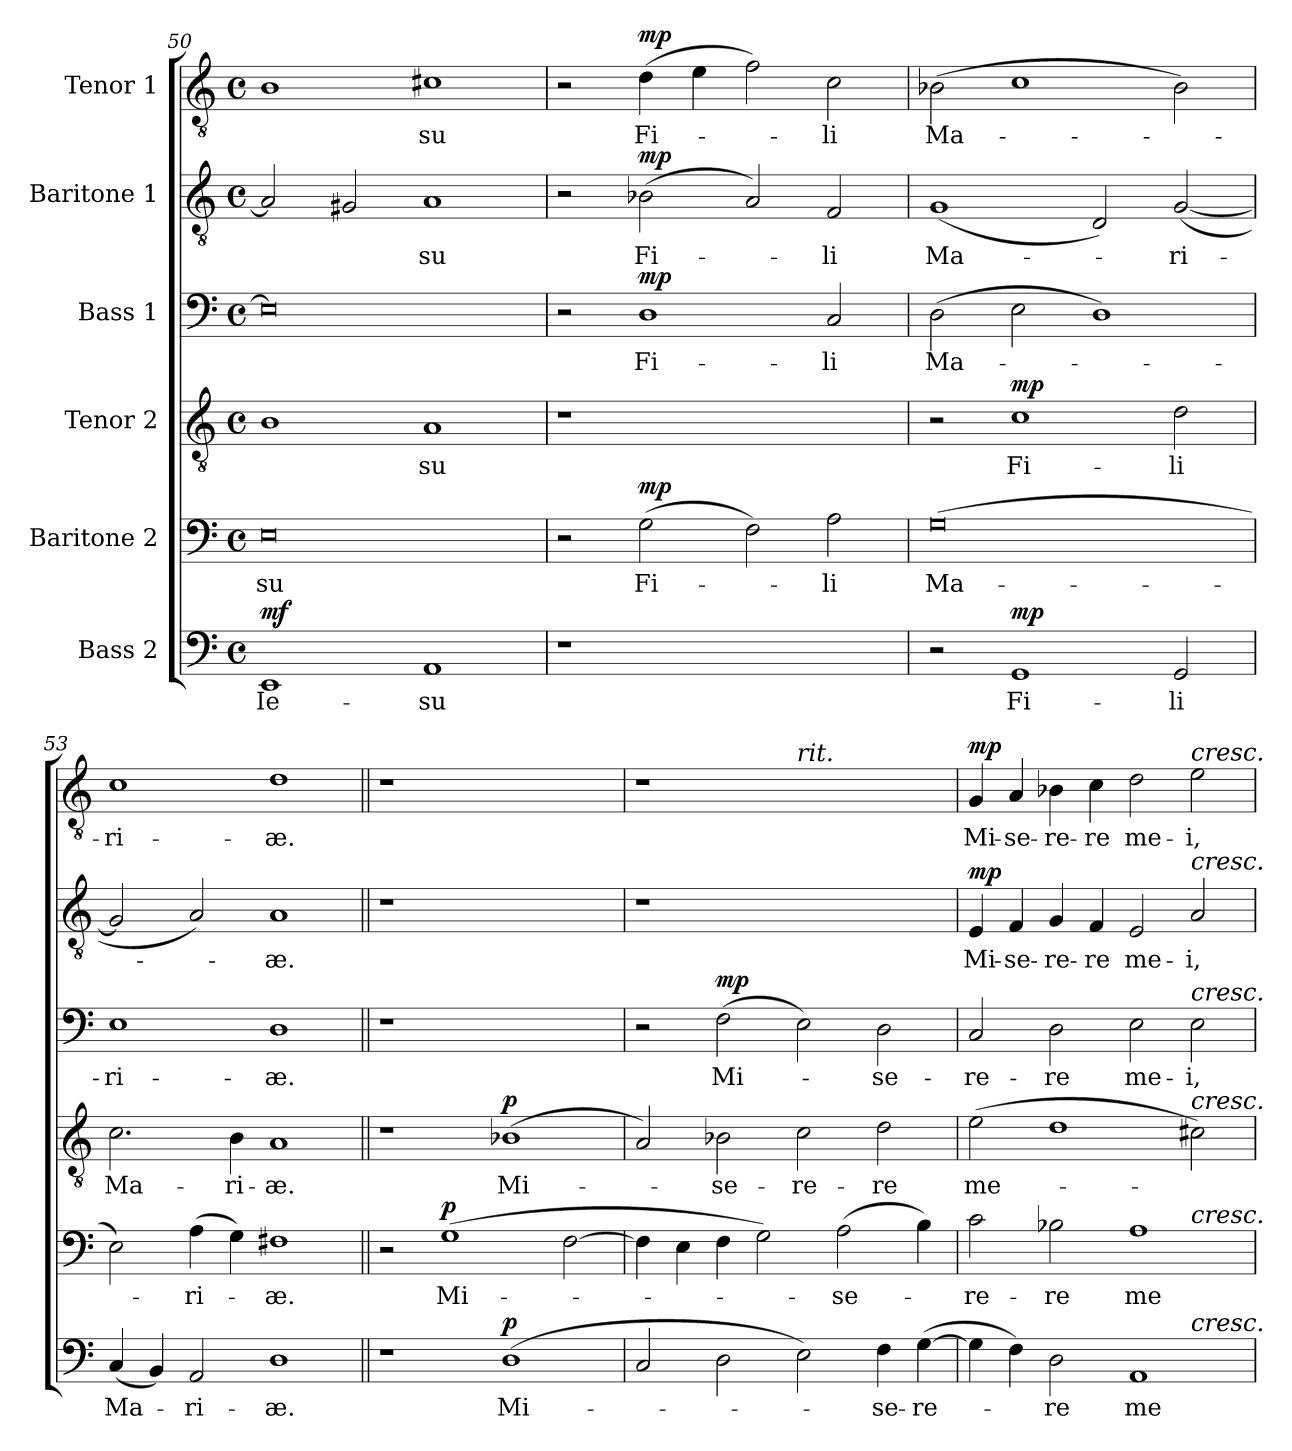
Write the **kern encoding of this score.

**kern	**text	**dynam	**kern	**text	**dynam	**kern	**text	**dynam	**kern	**text	**dynam	**kern	**text	**dynam	**kern	**text	**dynam
*part6	*part6	*part6	*part5	*part5	*part5	*part4	*part4	*part4	*part3	*part3	*part3	*part2	*part2	*part2	*part1	*part1	*part1
*staff6	*staff6	*staff6	*staff5	*staff5	*staff5	*staff4	*staff4	*staff4	*staff3	*staff3	*staff3	*staff2	*staff2	*staff2	*staff1	*staff1	*staff1
*I"Bass 2	*	*	*I"Baritone 2	*	*	*I"Tenor 2	*	*	*I"Bass 1	*	*	*I"Baritone 1	*	*	*I"Tenor 1	*	*
*clefF4	*	*	*clefF4	*	*	*clefGv2	*	*	*clefF4	*	*	*clefGv2	*	*	*clefGv2	*	*
*k[]	*	*	*k[]	*	*	*k[]	*	*	*k[]	*	*	*k[]	*	*	*k[]	*	*
*C:	*	*	*C:	*	*	*C:	*	*	*C:	*	*	*C:	*	*	*C:	*	*
*M4/4	*	*	*M4/4	*	*	*M4/4	*	*	*M4/4	*	*	*M4/4	*	*	*M4/4	*	*
*met(c)	*	*	*met(c)	*	*	*met(c)	*	*	*met(c)	*	*	*met(c)	*	*	*met(c)	*	*
=50	=50	=50	=50	=50	=50	=50	=50	=50	=50	=50	=50	=50	=50	=50	=50	=50	=50
!	!LO:LY:b	!LO:DY:a	!	!LO:LY:b	!	!	!	!	!	!	!	!	!	!	!	!	!
1EE	Ie-	mf	0E	-su	.	1B	.	.	0E]	.	.	2A/]	.	.	1B	.	.
.	.	.	.	.	.	.	.	.	.	.	.	2G#X/	.	.	.	.	.
!	!LO:LY:b	!	!	!	!	!	!LO:LY:b	!	!	!	!	!	!LO:LY:b	!	!	!LO:LY:b	!
1AA	-su	.	.	.	.	1A	-su	.	.	.	.	1A	su	.	1c#X	-su	.
!!LO:PB:g=z
=51	=51	=51	=51	=51	=51	=51	=51	=51	=51	=51	=51	=51	=51	=51	=51	=51	=51
1r	.	.	2r	.	.	1r	.	.	2r	.	.	2r	.	.	2r	.	.
!	!	!	!	!LO:LY:b	!LO:DY:a	!	!	!	!	!LO:LY:b	!LO:DY:a	!	!LO:LY:b	!LO:DY:a	!	!LO:LY:b	!LO:DY:a
.	.	.	(>2G\	Fi-	mp	.	.	.	1D	Fi-	mp	(>2B-X\	Fi-	mp	(>4d\	Fi-	mp
.	.	.	.	.	.	.	.	.	.	.	.	.	.	.	4e\	.	.
1ryy	.	.	2F\)	.	.	1ryy	.	.	.	.	.	2A/)	.	.	2f\)	.	.
!	!	!	!	!LO:LY:b	!	!	!	!	!	!LO:LY:b	!	!	!LO:LY:b	!	!	!LO:LY:b	!
.	.	.	2A\	-li	.	.	.	.	2C/	-li	.	2F/	-li	.	2c\	-li	.
=52	=52	=52	=52	=52	=52	=52	=52	=52	=52	=52	=52	=52	=52	=52	=52	=52	=52
!	!	!	!	!LO:LY:b	!	!	!	!	!	!LO:LY:b	!	!	!LO:LY:b	!	!	!LO:LY:b	!
2r	.	.	(>0G	Ma-	.	2r	.	.	(>2D\	Ma-	.	(<1G	Ma-	.	(>2B-X\	Ma-	.
!	!LO:LY:b	!LO:DY:a	!	!	!	!	!LO:LY:b	!LO:DY:a	!	!	!	!	!	!	!	!	!
1GG	Fi-	mp	.	.	.	1c	Fi-	mp	2E\	.	.	.	.	.	1c	.	.
.	.	.	.	.	.	.	.	.	1D)	.	.	2D/)	.	.	.	.	.
!	!LO:LY:b	!	!	!	!	!	!LO:LY:b	!	!	!	!	!	!LO:LY:b	!	!	!	!
2GG/	-li	.	.	.	.	2d\	-li	.	.	.	.	(<[2G/	-ri-	.	2B-\)	.	.
=53	=53	=53	=53	=53	=53	=53	=53	=53	=53	=53	=53	=53	=53	=53	=53	=53	=53
!	!LO:LY:b	!	!	!	!	!	!LO:LY:b	!	!	!LO:LY:b	!	!	!	!	!	!LO:LY:b	!
(<4C/	Ma-	.	2E\)	.	.	2.c\	Ma-	.	1E	-ri-	.	2G/]	.	.	1c	-ri-	.
4BB/)	.	.	.	.	.	.	.	.	.	.	.	.	.	.	.	.	.
!	!LO:LY:b	!	!	!LO:LY:b	!	!	!	!	!	!	!	!	!	!	!	!	!
2AA/	-ri-	.	(>4A\	-ri-	.	.	.	.	.	.	.	2A/)	.	.	.	.	.
!	!	!	!	!	!	!	!LO:LY:b	!	!	!	!	!	!	!	!	!	!
.	.	.	4G\)	.	.	4B\	-ri-	.	.	.	.	.	.	.	.	.	.
!	!LO:LY:b	!	!	!LO:LY:b	!	!	!LO:LY:b	!	!	!LO:LY:b	!	!	!LO:LY:b	!	!	!LO:LY:b	!
1D	-æ.	.	1F#X	-æ.	.	1A	-æ.	.	1D	-æ.	.	1A	-æ.	.	1d	-æ.	.
=54||	=54||	=54||	=54||	=54||	=54||	=54||	=54||	=54||	=54||	=54||	=54||	=54||	=54||	=54||	=54||	=54||	=54||
!!LO:REH:place=s1:a:B:fs=9.3:t=F
1r	.	.	2r	.	.	1r	.	.	1r	.	.	1r	.	.	1r	.	.
!	!	!	!	!LO:LY:b	!LO:DY:a	!	!	!	!	!	!	!	!	!	!	!	!
.	.	.	(>1G	Mi-	p	.	.	.	.	.	.	.	.	.	.	.	.
!	!LO:LY:b	!LO:DY:a	!	!	!	!	!LO:LY:b	!LO:DY:a	!	!	!	!	!	!	!	!	!
(>1D	Mi-	p	.	.	.	(>1B-X	Mi-	p	1ryy	.	.	1ryy	.	.	1ryy	.	.
.	.	.	[2F\	.	.	.	.	.	.	.	.	.	.	.	.	.	.
=55	=55	=55	=55	=55	=55	=55	=55	=55	=55	=55	=55	=55	=55	=55	=55	=55	=55
2C/	.	.	4F\]	.	.	2A/)	.	.	2r	.	.	1r	.	.	1r	.	.
.	.	.	4E\	.	.	.	.	.	.	.	.	.	.	.	.	.	.
!	!	!	!	!	!	!	!LO:LY:b	!	!	!LO:LY:b	!LO:DY:a	!	!	!	!	!	!
2D\	.	.	4F\	.	.	2B-X\	-se-	.	(>2F\	Mi-	mp	.	.	.	.	.	.
.	.	.	2G\)	.	.	.	.	.	.	.	.	.	.	.	.	.	.
!	!	!	!	!	!	!	!	!	!	!	!	!	!	!	!LO:TX:a:i:t=rit.	!	!
!	!	!	!	!	!	!	!LO:LY:b	!	!	!	!	!	!	!	!	!	!
2E\)	.	.	.	.	.	2c\	-re-	.	2E\)	.	.	1ryy	.	.	1ryy	.	.
!	!	!	!	!LO:LY:b	!	!	!	!	!	!	!	!	!	!	!	!	!
.	.	.	(>2A\	-se-	.	.	.	.	.	.	.	.	.	.	.	.	.
!	!LO:LY:b	!	!	!	!	!	!LO:LY:b	!	!	!LO:LY:b	!	!	!	!	!	!	!
4F\	-se-	.	.	.	.	2d\	-re	.	2D\	-se-	.	.	.	.	.	.	.
!	!LO:LY:b	!	!	!	!	!	!	!	!	!	!	!	!	!	!	!	!
(>[4G\	-re-	.	4B\)	.	.	.	.	.	.	.	.	.	.	.	.	.	.
!!LO:LB:g=z
=56	=56	=56	=56	=56	=56	=56	=56	=56	=56	=56	=56	=56	=56	=56	=56	=56	=56
!	!	!	!	!LO:LY:b	!	!	!LO:LY:b	!	!	!LO:LY:b	!	!	!LO:LY:b	!LO:DY:a	!	!LO:LY:b	!LO:DY:a
*^	*	*	*^	*	*	*	*	*	*	*	*	*	*	*	*	*	*
4G\]	1.ryy	.	.	2c\	1.ryy	-re-	.	(>2e\	me-	.	2C/	-re-	.	4E/	Mi-	mp	4G/	Mi-	mp
!	!	!	!	!	!	!	!	!	!	!	!	!	!	!	!LO:LY:b	!	!	!LO:LY:b	!
4F\)	.	.	.	.	.	.	.	.	.	.	.	.	.	4F/	-se-	.	4A/	-se-	.
!	!	!LO:LY:b	!	!	!	!LO:LY:b	!	!	!	!	!	!LO:LY:b	!	!	!LO:LY:b	!	!	!LO:LY:b	!
2D\	.	-re	.	2B-X\	.	-re	.	1d	.	.	2D\	-re	.	4G/	-re-	.	4B-X\	-re-	.
!	!	!	!	!	!	!	!	!	!	!	!	!	!	!	!LO:LY:b	!	!	!LO:LY:b	!
.	.	.	.	.	.	.	.	.	.	.	.	.	.	4F/	-re	.	4c\	-re	.
!	!	!LO:LY:b	!	!	!	!LO:LY:b	!	!	!	!	!	!LO:LY:b	!	!	!LO:LY:b	!	!	!LO:LY:b	!
1AA	.	me-	.	1A	.	me-	.	.	.	.	2E\	me-	.	2E/	me-	.	2d\	me-	.
!	!	!	!	!	!	!	!	!	!	!	!	!	!	!	!	!	!LO:TX:a:i:t=cresc.	!	!
!	!	!	!	!	!	!	!	!	!	!	!	!	!	!LO:TX:a:i:t=cresc.	!	!	!	!	!
!	!	!	!	!	!	!	!	!	!	!	!LO:TX:a:i:t=cresc.	!	!	!	!	!	!	!	!
!	!	!	!	!	!	!	!	!LO:TX:a:i:t=cresc.	!	!	!	!	!	!	!	!	!	!	!
!	!	!	!	!	!LO:TX:a:i:t=cresc.	!	!	!	!	!	!	!	!	!	!	!	!	!	!
!	!LO:TX:a:i:t=cresc.	!	!	!	!	!	!	!	!	!	!	!	!	!	!	!	!	!	!
!	!	!	!	!	!	!	!	!	!	!	!	!LO:LY:b	!	!	!LO:LY:b	!	!	!LO:LY:b	!
.	2ryy	.	.	.	2ryy	.	.	2c#X\)	.	.	2E\	-i,	.	2A/	-i,	.	2e\	-i,	.
*v	*v	*	*	*	*	*	*	*	*	*	*	*	*	*	*	*	*	*	*
*	*	*	*v	*v	*	*	*	*	*	*	*	*	*	*	*	*	*	*
=	=	=	=	=	=	=	=	=	=	=	=	=	=	=	=	=	=
*-	*-	*-	*-	*-	*-	*-	*-	*-	*-	*-	*-	*-	*-	*-	*-	*-	*-
